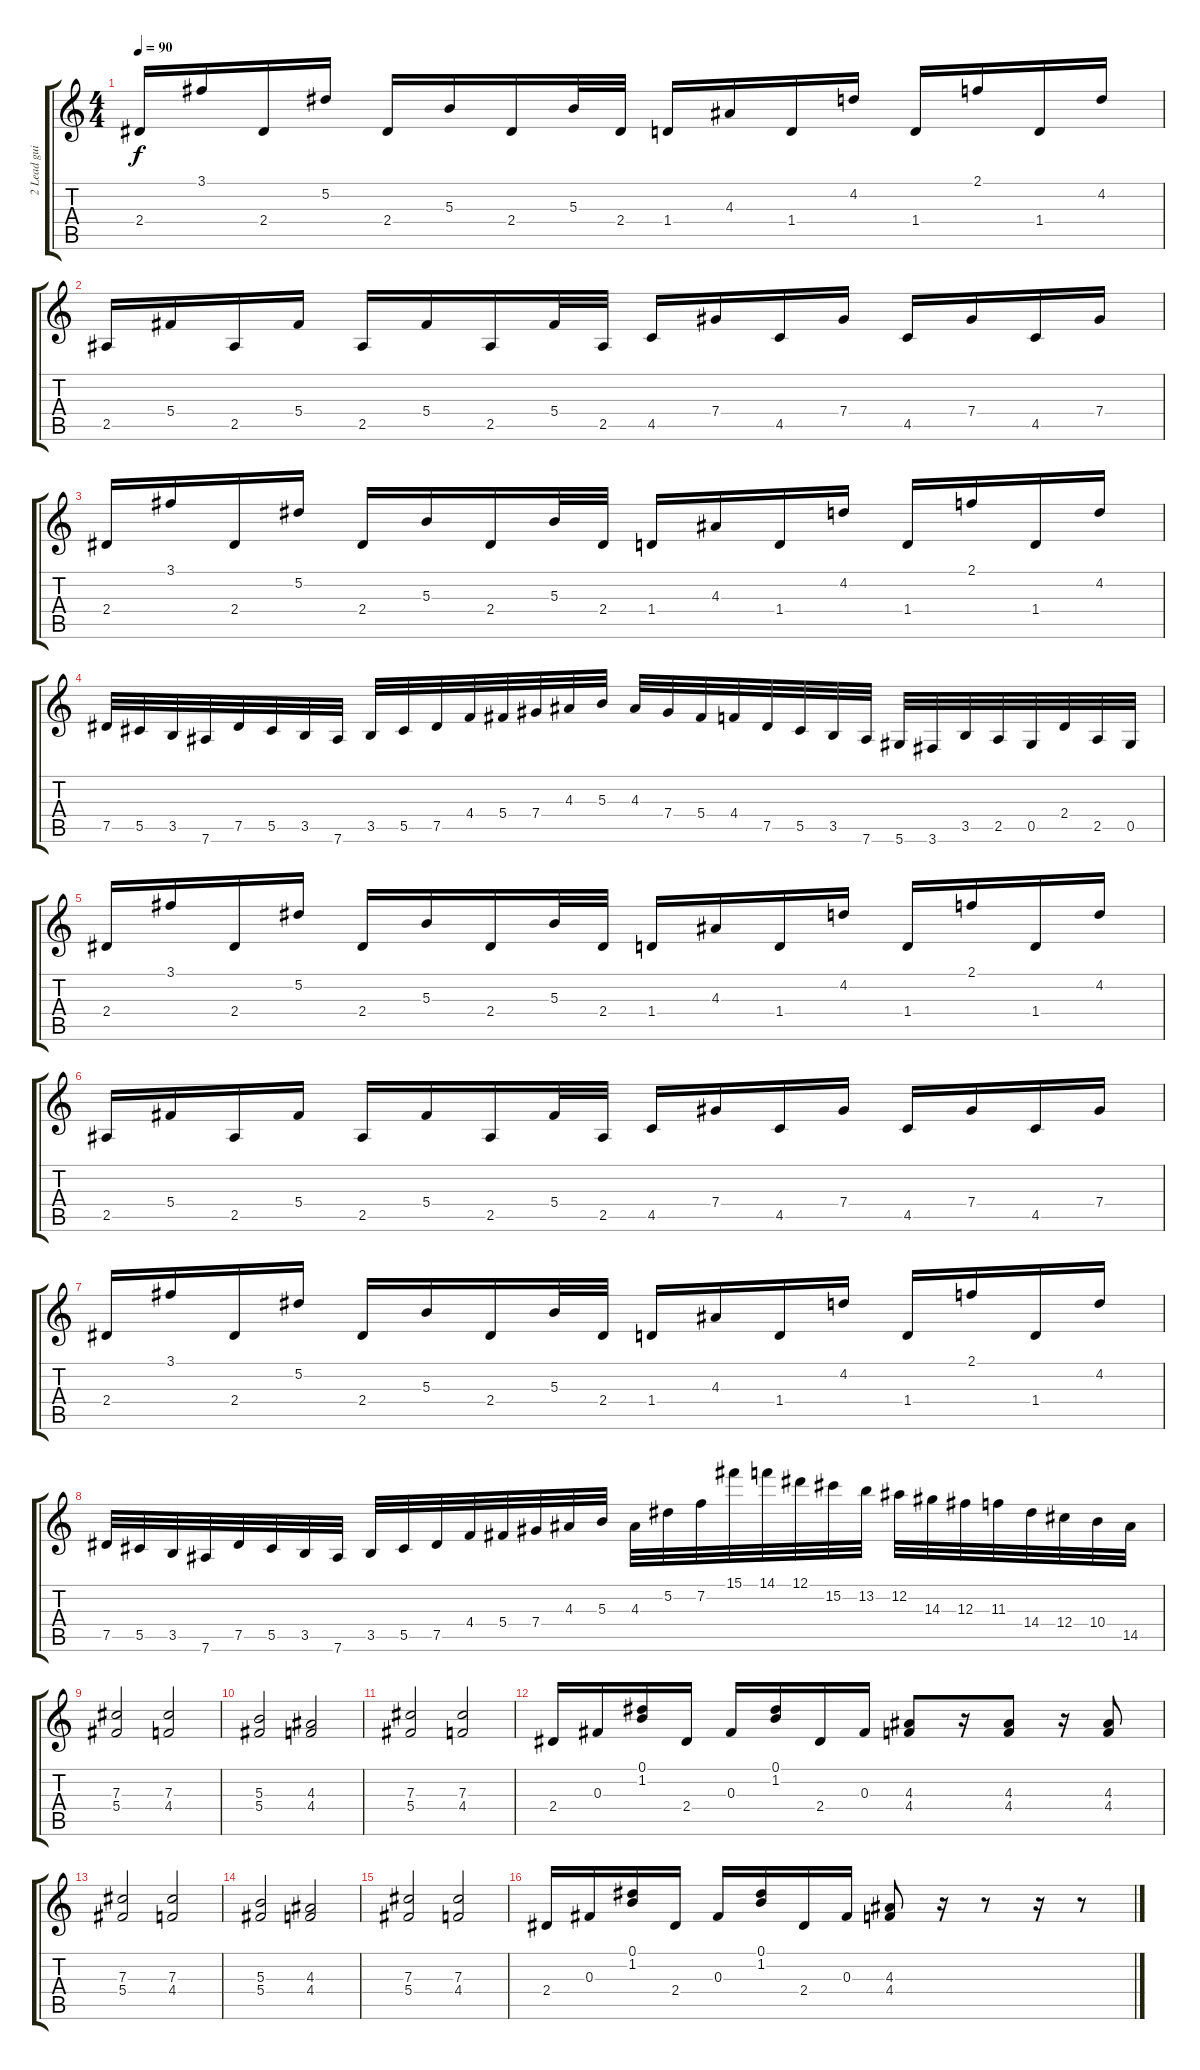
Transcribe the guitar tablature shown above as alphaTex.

\track ("2 Lead guitar" "2 Lead gui") {instrument overdrivenguitar}
\staff {score tabs}
\tuning (Eb4 Bb3 Gb3 Db3 Ab2 Eb2) {hide}
\ts (4 4)
\tempo 90
\clef g2
\ks c
2.4.16{dy f} 3.1.16 2.4.16 5.2.16 2.4.16 5.3.16 2.4.16 5.3.32 2.4.32 1.4.16 4.3.16 1.4.16 4.2.16 1.4.16 2.1.16 1.4.16 4.2.16 |
2.5.16 5.4.16 2.5.16 5.4.16 2.5.16 5.4.16 2.5.16 5.4.32 2.5.32 4.5.16 7.4.16 4.5.16 7.4.16 4.5.16 7.4.16 4.5.16 7.4.16 |
2.4.16 3.1.16 2.4.16 5.2.16 2.4.16 5.3.16 2.4.16 5.3.32 2.4.32 1.4.16 4.3.16 1.4.16 4.2.16 1.4.16 2.1.16 1.4.16 4.2.16 |
7.5.32 5.5.32 3.5.32 7.6.32 7.5.32 5.5.32 3.5.32 7.6.32 3.5.32 5.5.32 7.5.32 4.4.32 5.4.32 7.4.32 4.3.32 5.3.32 4.3.32 7.4.32 5.4.32 4.4.32 7.5.32 5.5.32 3.5.32 7.6.32 5.6.32 3.6.32 3.5.32 2.5.32 0.5.32 2.4.32 2.5.32 0.5.32 |
2.4.16 3.1.16 2.4.16 5.2.16 2.4.16 5.3.16 2.4.16 5.3.32 2.4.32 1.4.16 4.3.16 1.4.16 4.2.16 1.4.16 2.1.16 1.4.16 4.2.16 |
2.5.16 5.4.16 2.5.16 5.4.16 2.5.16 5.4.16 2.5.16 5.4.32 2.5.32 4.5.16 7.4.16 4.5.16 7.4.16 4.5.16 7.4.16 4.5.16 7.4.16 |
2.4.16 3.1.16 2.4.16 5.2.16 2.4.16 5.3.16 2.4.16 5.3.32 2.4.32 1.4.16 4.3.16 1.4.16 4.2.16 1.4.16 2.1.16 1.4.16 4.2.16 |
7.5.32 5.5.32 3.5.32 7.6.32 7.5.32 5.5.32 3.5.32 7.6.32 3.5.32 5.5.32 7.5.32 4.4.32 5.4.32 7.4.32 4.3.32 5.3.32 4.3.32 5.2.32 7.2.32 15.1.32 14.1.32 12.1.32 15.2.32 13.2.32 12.2.32 14.3.32 12.3.32 11.3.32 14.4.32 12.4.32 10.4.32 14.5.32 |
(7.3 5.4).2 (7.3 4.4).2 |
(5.3 5.4).2 (4.3 4.4).2 |
(7.3 5.4).2 (7.3 4.4).2 |
2.4.16 0.3.16 (0.1 1.2).16 2.4.16 0.3.16 (0.1 1.2).16 2.4.16 0.3.16 (4.3 4.4).8 r.16 (4.3 4.4).8 r.16 (4.3 4.4).8 |
(7.3 5.4).2 (7.3 4.4).2 |
(5.3 5.4).2 (4.3 4.4).2 |
(7.3 5.4).2 (7.3 4.4).2 |
2.4.16 0.3.16 (0.1 1.2).16 2.4.16 0.3.16 (0.1 1.2).16 2.4.16 0.3.16 (4.3 4.4).8 r.16 r.8 r.16 r.8
